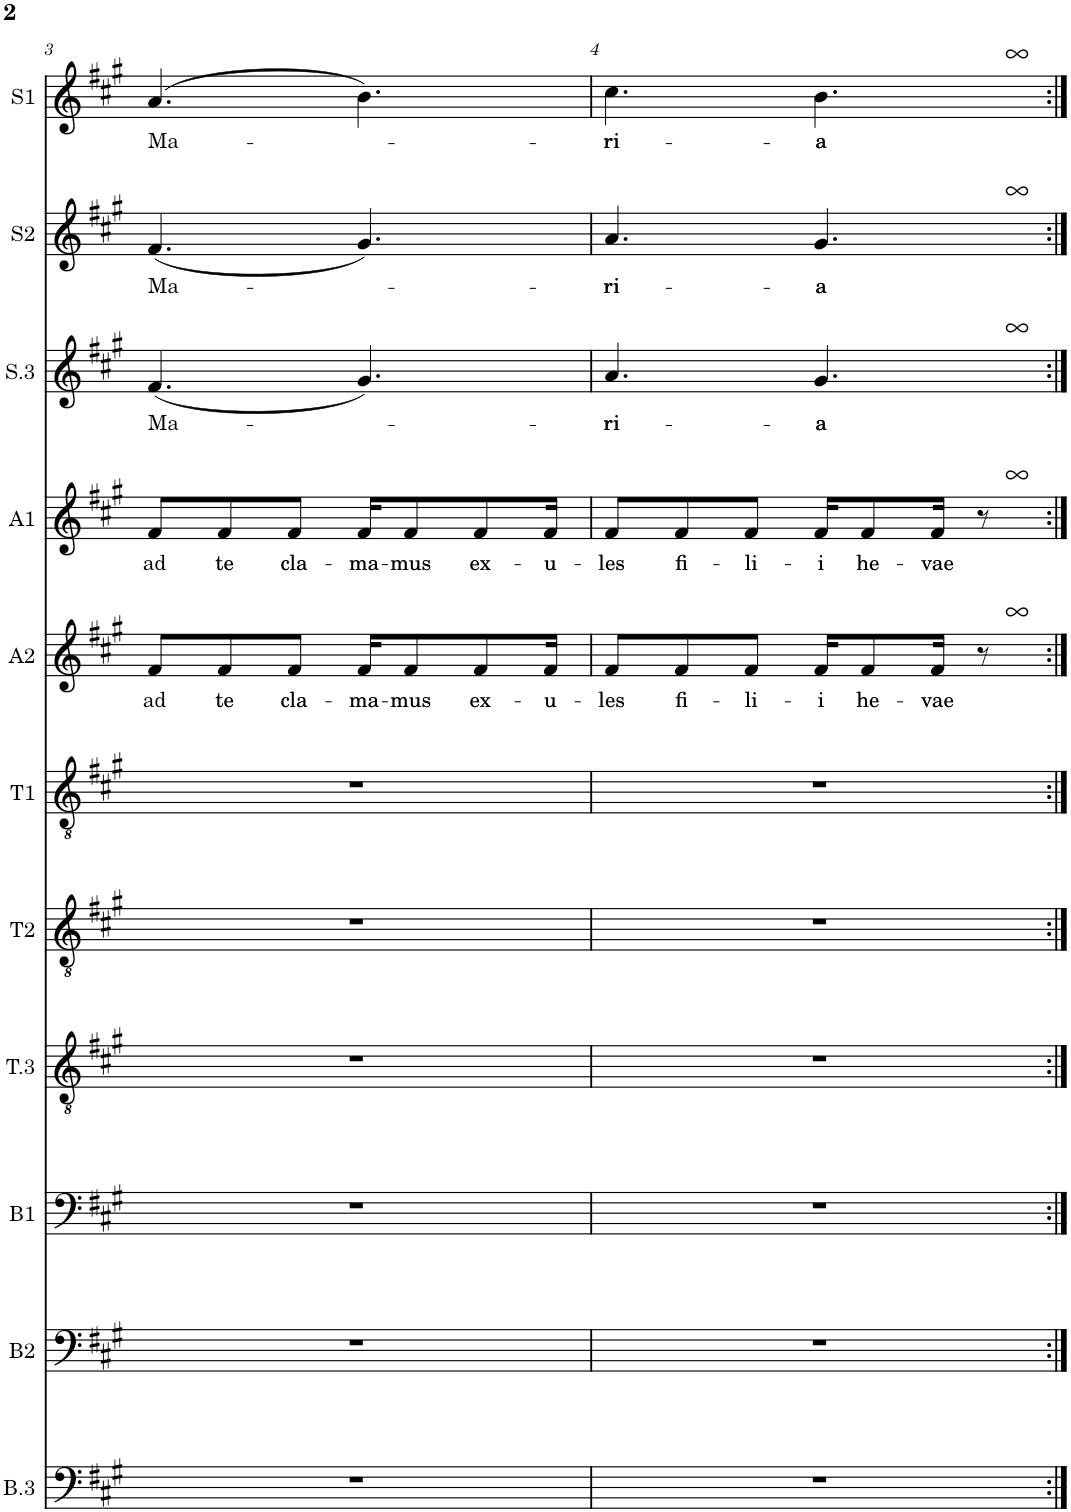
**kern	**kern	**kern	**kern	**kern	**kern	**kern	**text	**kern	**text	**kern	**text	**kern	**text	**kern	**text
*part11	*part10	*part9	*part8	*part7	*part6	*part5	*part5	*part4	*part4	*part3	*part3	*part2	*part2	*part1	*part1
*staff11	*staff10	*staff9	*staff8	*staff7	*staff6	*staff5	*staff5	*staff4	*staff4	*staff3	*staff3	*staff2	*staff2	*staff1	*staff1
*I"Basse3	*I"Basse2	*I"Bass1	*I"Tenor3	*I"Tenor2	*I"Tenor1	*I"Alto2	*	*I"Alto1	*	*I"Soprano3	*	*I"Soprano2	*	*I"Soprano1	*
*I'B.3	*I'B2	*I'B1	*I'T.3	*I'T2	*I'T1	*I'A2	*	*I'A1	*	*I'S.3	*	*I'S2	*	*I'S1	*
!!LO:PB:g=z
*clefF4	*clefF4	*clefF4	*clefGv2	*clefGv2	*clefGv2	*clefG2	*	*clefG2	*	*clefG2	*	*clefG2	*	*clefG2	*
*k[f#c#g#]	*k[f#c#g#]	*k[f#c#g#]	*k[f#c#g#]	*k[f#c#g#]	*k[f#c#g#]	*k[f#c#g#]	*	*k[f#c#g#]	*	*k[f#c#g#]	*	*k[f#c#g#]	*	*k[f#c#g#]	*
*M6/8	*M6/8	*M6/8	*M6/8	*M6/8	*M6/8	*M6/8	*	*M6/8	*	*M6/8	*	*M6/8	*	*M6/8	*
=3	=3	=3	=3	=3	=3	=3	=3	=3	=3	=3	=3	=3	=3	=3	=3
!	!	!	!	!	!	!	!LO:LY:b	!	!LO:LY:b	!	!LO:LY:b	!	!LO:LY:b	!	!LO:LY:b
2.r	2.r	2.r	2.r	2.r	2.r	8f#/L	ad	8f#/L	ad	(4.f#/	Ma-	(4.f#/	Ma-	(4.a/	Ma-
!	!	!	!	!	!	!	!LO:LY:b	!	!LO:LY:b	!	!	!	!	!	!
.	.	.	.	.	.	8f#/	te	8f#/	te	.	.	.	.	.	.
!	!	!	!	!	!	!	!LO:LY:b	!	!LO:LY:b	!	!	!	!	!	!
.	.	.	.	.	.	8f#/J	cla	8f#/J	cla	.	.	.	.	.	.
!	!	!	!	!	!	!	!LO:LY:b	!	!LO:LY:b	!	!	!	!	!	!
.	.	.	.	.	.	16f#/KL	ma	16f#/KL	ma	4.g#/)	.	4.g#/)	.	4.b\)	.
!	!	!	!	!	!	!	!LO:LY:b	!	!LO:LY:b	!	!	!	!	!	!
.	.	.	.	.	.	8f#/	mus	8f#/	mus	.	.	.	.	.	.
!	!	!	!	!	!	!	!LO:LY:b	!	!LO:LY:b	!	!	!	!	!	!
.	.	.	.	.	.	8f#/	ex	8f#/	ex	.	.	.	.	.	.
!	!	!	!	!	!	!	!LO:LY:b	!	!LO:LY:b	!	!	!	!	!	!
.	.	.	.	.	.	16f#/Jk	u	16f#/Jk	u	.	.	.	.	.	.
=4	=4	=4	=4	=4	=4	=4	=4	=4	=4	=4	=4	=4	=4	=4	=4
!	!	!	!	!	!	!	!LO:LY:b	!	!LO:LY:b	!	!LO:LY:b	!	!LO:LY:b	!	!LO:LY:b
2.r	2.r	2.r	2.r	2.r	2.r	8f#/L	les	8f#/L	les	4.a/	ri	4.a/	ri	4.cc#\	ri
!	!	!	!	!	!	!	!LO:LY:b	!	!LO:LY:b	!	!	!	!	!	!
.	.	.	.	.	.	8f#/	fi	8f#/	fi	.	.	.	.	.	.
!	!	!	!	!	!	!	!LO:LY:b	!	!LO:LY:b	!	!	!	!	!	!
.	.	.	.	.	.	8f#/J	li	8f#/J	li	.	.	.	.	.	.
!	!	!	!	!	!	!	!	!	!	!	!	!	!	!LO:TX:a:t=∞	!
!	!	!	!	!	!	!	!	!	!	!	!	!LO:TX:a:t=∞	!	!	!
!	!	!	!	!	!	!	!	!	!	!LO:TX:a:t=∞	!	!	!	!	!
!	!	!	!	!	!	!	!	!LO:TX:a:t=∞	!	!	!	!	!	!	!
!	!	!	!	!	!	!LO:TX:a:t=∞	!	!	!	!	!	!	!	!	!
!	!	!	!	!	!	!	!LO:LY:b	!	!LO:LY:b	!	!LO:LY:b	!	!LO:LY:b	!	!LO:LY:b
.	.	.	.	.	.	16f#/KL	i	16f#/KL	i	4.g#/	a	4.g#/	a	4.b\	a
!	!	!	!	!	!	!	!LO:LY:b	!	!LO:LY:b	!	!	!	!	!	!
.	.	.	.	.	.	8f#/	he	8f#/	he	.	.	.	.	.	.
!	!	!	!	!	!	!	!LO:LY:b	!	!LO:LY:b	!	!	!	!	!	!
.	.	.	.	.	.	16f#/Jk	vae	16f#/Jk	vae	.	.	.	.	.	.
.	.	.	.	.	.	8r	.	8r	.	.	.	.	.	.	.
=:|!	=:|!	=:|!	=:|!	=:|!	=:|!	=:|!	=:|!	=:|!	=:|!	=:|!	=:|!	=:|!	=:|!	=:|!	=:|!
*-	*-	*-	*-	*-	*-	*-	*-	*-	*-	*-	*-	*-	*-	*-	*-
